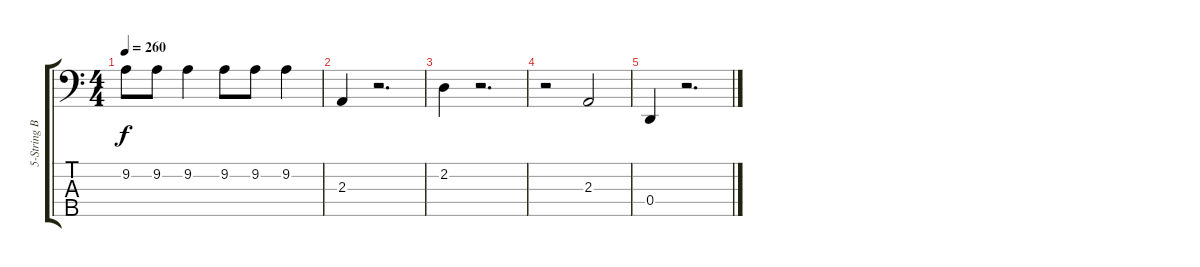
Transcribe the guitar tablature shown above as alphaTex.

\track ("5-String Bass" "5-String B") {instrument electricbasspick}
\staff {score tabs}
\tuning (F2 C2 G1 D1 A0) {hide}
\ts (4 4)
\tempo 260
\clef f4
\ks c
9.2.8{dy f} 9.2.8 9.2.4 9.2.8 9.2.8 9.2.4 |
2.3.4 r.2{d} |
2.2.4 r.2{d} |
r.2 2.3.2 |
0.4.4 r.2{d}
